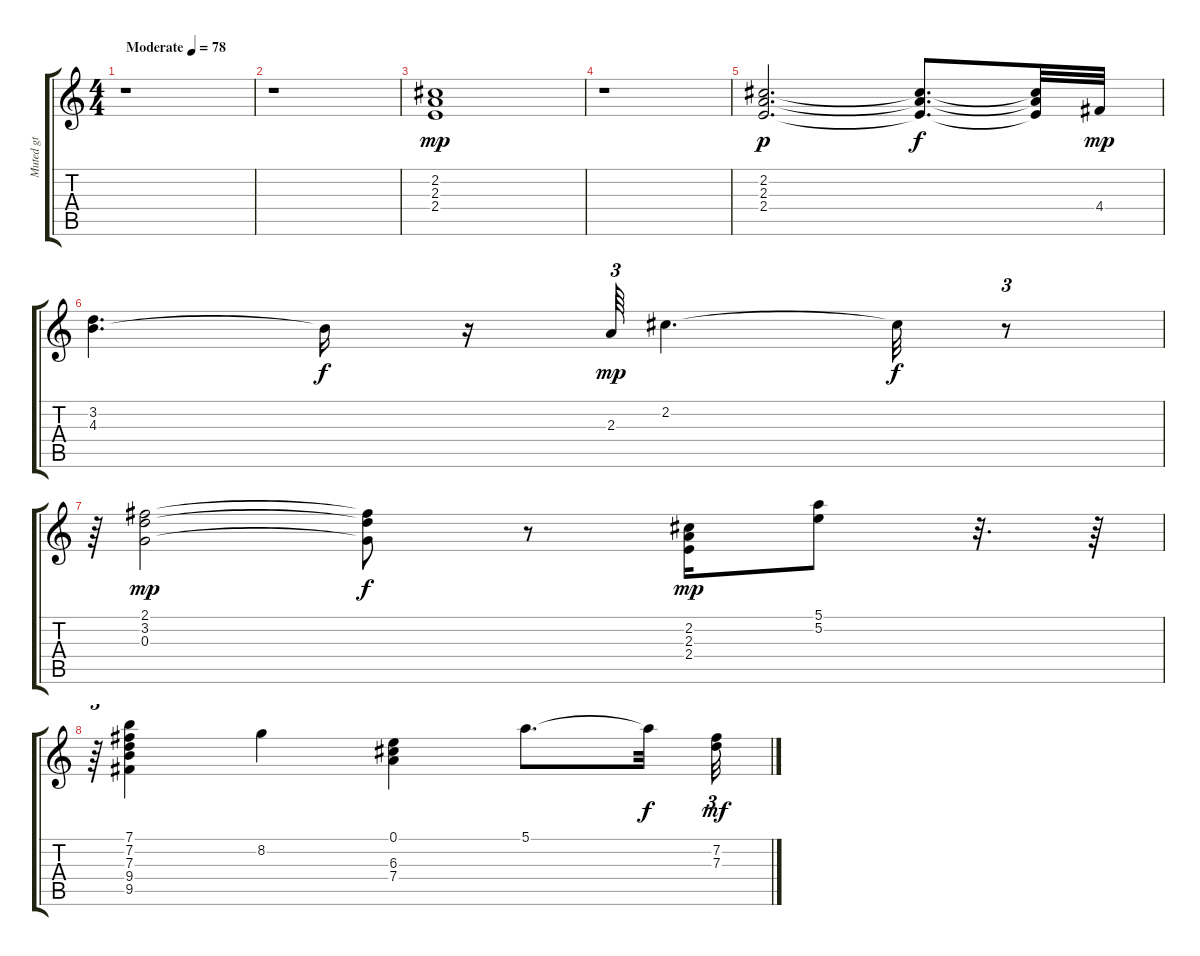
\track ("Muted gt" "Muted gt") {instrument electricguitarmuted}
\staff {score tabs}
\tuning (E4 B3 G3 D3 A2 E2) {hide}
\ts (4 4)
\tempo (78 "Moderate")
\clef g2
\ks c
r.1{dy mp instrument electricguitarmuted} |
r.1 |
(2.2 2.3 2.4).1 |
r.1 |
(2.2 2.3 2.4).2{d dy p} (2.2{t} 2.3{t} 2.4{t}).8{d dy f} (2.2{t} 2.3{t} 2.4{t}).32 4.4.32{dy mp} |
(3.2 4.3).4{d} 4.3{t}.16{dy f} r.16 2.3.64{tu (3 2) dy mp} 2.2.4{d} 2.2{t}.32{dy f} r.8{tu (3 2)} |
r.64{tu (3 2)} (2.1 3.2 0.3).2{dy mp} (2.1{t} 3.2{t} 0.3{t}).8{dy f} r.8 (2.2 2.3 2.4).16{dy mp} (5.1 5.2).8 r.32{d} r.64 |
r.64{tu (3 2)} (7.1 7.2 7.3 9.4 9.5).4 8.2.4 (0.1 6.3 7.4).4 5.1.8{d} 5.1{t}.32{dy f} (7.2 7.3).32{tu (3 2) dy mf}
